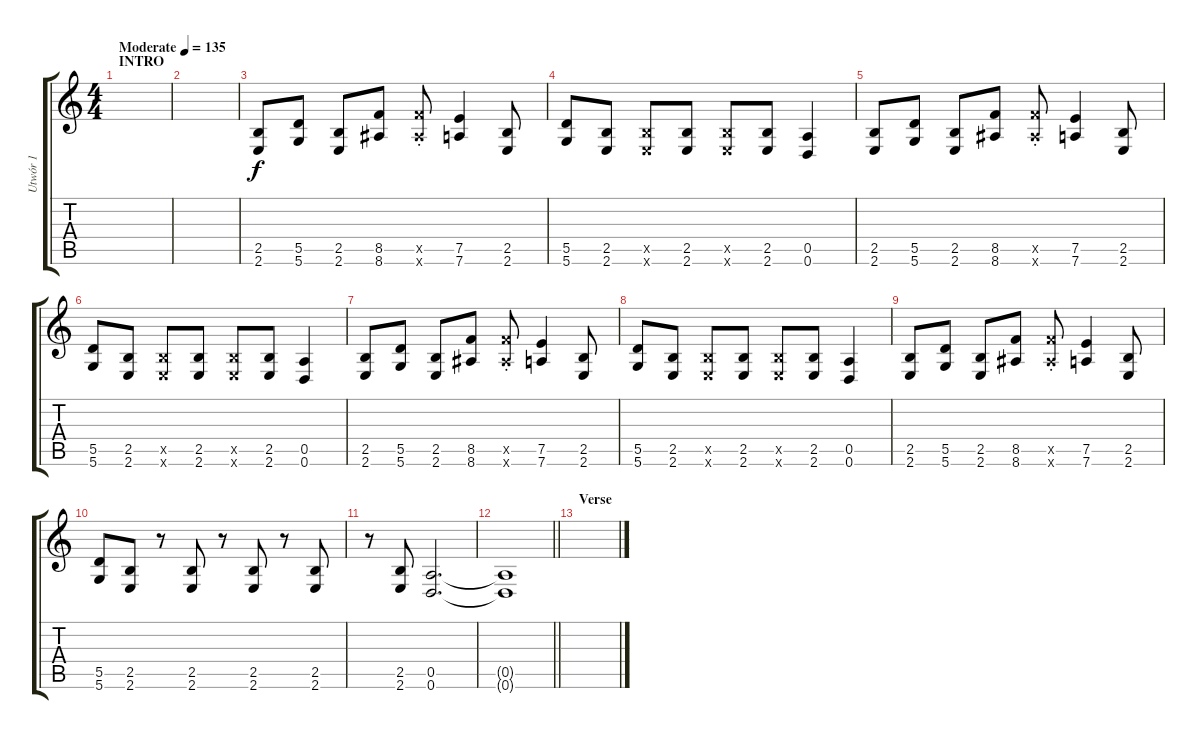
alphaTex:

\track ("Utwór 1" "Utwór 1") {instrument distortionguitar}
\staff {score tabs}
\tuning (E4 B3 G3 D3 A2 D2) {hide}
\ts (4 4)
\section ("" "INTRO")
\tempo (135 "Moderate")
\clef g2
\ks c
|
|
(2.5 2.6).8 (5.5 5.6).8 (2.5 2.6).8 (8.5 8.6).8 (8.5{st x} 8.6{st x}).8 (7.5 7.6).4 (2.5 2.6).8 |
(5.5 5.6).8 (2.5 2.6).8 (2.5{x} 2.6{x}).8 (2.5 2.6).8 (2.5{x} 2.6{x}).8 (2.5 2.6).8 (0.5 0.6).4 |
(2.5 2.6).8 (5.5 5.6).8 (2.5 2.6).8 (8.5 8.6).8 (8.5{st x} 8.6{st x}).8 (7.5 7.6).4 (2.5 2.6).8 |
(5.5 5.6).8 (2.5 2.6).8 (2.5{x} 2.6{x}).8 (2.5 2.6).8 (2.5{x} 2.6{x}).8 (2.5 2.6).8 (0.5 0.6).4 |
(2.5 2.6).8 (5.5 5.6).8 (2.5 2.6).8 (8.5 8.6).8 (8.5{st x} 8.6{st x}).8 (7.5 7.6).4 (2.5 2.6).8 |
(5.5 5.6).8 (2.5 2.6).8 (2.5{x} 2.6{x}).8 (2.5 2.6).8 (2.5{x} 2.6{x}).8 (2.5 2.6).8 (0.5 0.6).4 |
(2.5 2.6).8 (5.5 5.6).8 (2.5 2.6).8 (8.5 8.6).8 (8.5{st x} 8.6{st x}).8 (7.5 7.6).4 (2.5 2.6).8 |
(5.5 5.6).8 (2.5 2.6).8 r.8 (2.5 2.6).8 r.8 (2.5 2.6).8 r.8 (2.5 2.6).8 |
r.8 (2.5 2.6).8 (0.5 0.6).2{d} |
\barLineRight lightlight
(0.5{t} 0.6{t}).1 |
\section ("" "Verse")
